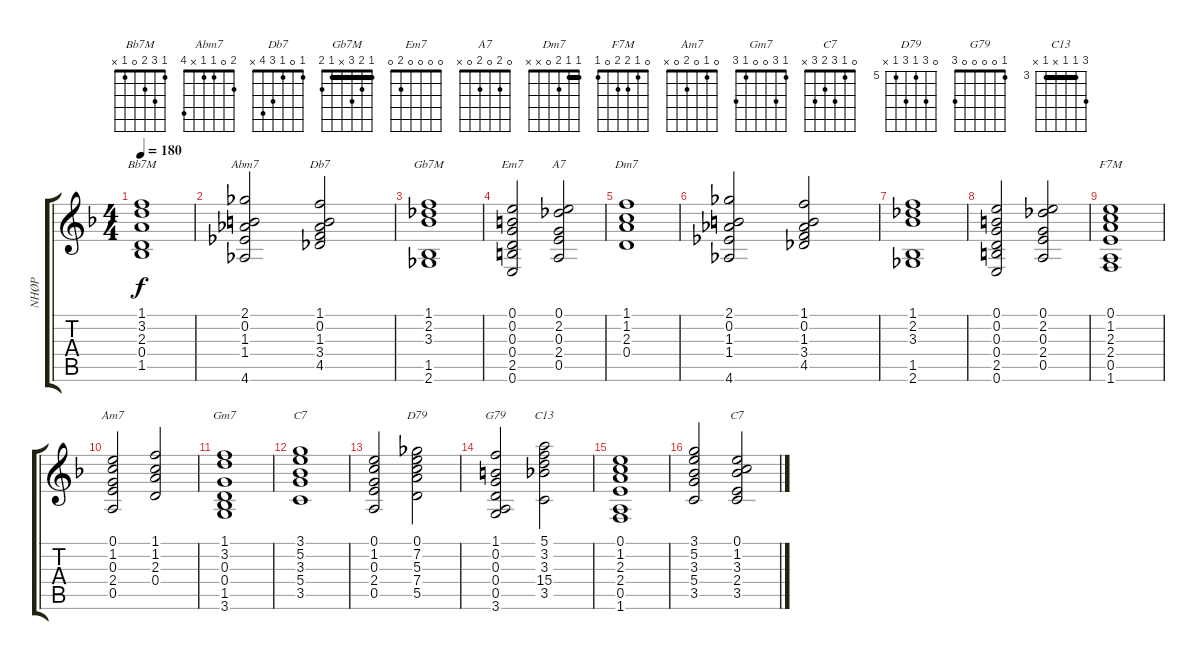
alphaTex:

\track ("NHØP" "NHØP") {instrument acousticbass}
\staff {score tabs}
\tuning (E4 B3 G3 D3 A2 E2) {hide}
\chord ("Bb7M" 1 3 2 0 1 x)
\chord ("Abm7" 2 0 1 1 x 4)
\chord ("Db7" 1 0 1 3 4 x)
\chord ("Gb7M" 1 2 3 x 1 2) {barre 1}
\chord ("Em7" 0 0 0 0 2 0)
\chord ("A7" 0 2 0 2 0 x)
\chord ("Dm7" 1 1 2 0 x x) {barre 1}
\chord ("F7M" 0 1 2 2 0 1)
\chord ("Am7" 0 1 0 2 0 x)
\chord ("Gm7" 1 3 0 0 1 3)
\chord ("C7" 3 5 3 5 3 x) {barre 3}
\chord ("D79" 0 7 5 7 5 x) {firstfret 5}
\chord ("G79" 1 0 0 0 0 3)
\chord ("C13" 5 3 3 x 3 x) {firstfret 3 barre 3}
\chord ("C7" 0 1 3 2 3 x)
\ts (4 4)
\tempo 180
\clef g2
\ks f
(1.1 3.2 2.3 0.4 1.5).1{ch "Bb7M" dy f} |
(2.1 0.2 1.3 1.4 4.6).2{ch "Abm7"} (1.1 0.2 1.3 3.4 4.5).2{ch "Db7"} |
(1.1 2.2 3.3 1.5 2.6).1{ch "Gb7M"} |
(0.1 0.2 0.3 0.4 2.5 0.6).2{ch "Em7"} (0.1 2.2 0.3 2.4 0.5).2{ch "A7"} |
(1.1 1.2 2.3 0.4).1{ch "Dm7"} |
(2.1 0.2 1.3 1.4 4.6).2 (1.1 0.2 1.3 3.4 4.5).2 |
(1.1 2.2 3.3 1.5 2.6).1 |
(0.1 0.2 0.3 0.4 2.5 0.6).2 (0.1 2.2 0.3 2.4 0.5).2 |
(0.1 1.2 2.3 2.4 0.5 1.6).1{ch "F7M"} |
(0.1 1.2 0.3 2.4 0.5).2{ch "Am7"} (1.1 1.2 2.3 0.4).2 |
(1.1 3.2 0.3 0.4 1.5 3.6).1{ch "Gm7"} |
(3.1 5.2 3.3 5.4 3.5).1{ch "C7"} |
(0.1 1.2 0.3 2.4 0.5).2 (0.1 7.2 5.3 7.4 5.5).2{ch "D79"} |
(1.1 0.2 0.3 0.4 0.5 3.6).2{ch "G79"} (5.1 3.2 3.3 15.4 3.5).2{ch "C13"} |
(0.1 1.2 2.3 2.4 0.5 1.6).1 |
(3.1 5.2 3.3 5.4 3.5).2 (0.1 1.2 3.3 2.4 3.5).2{ch "C7"}
